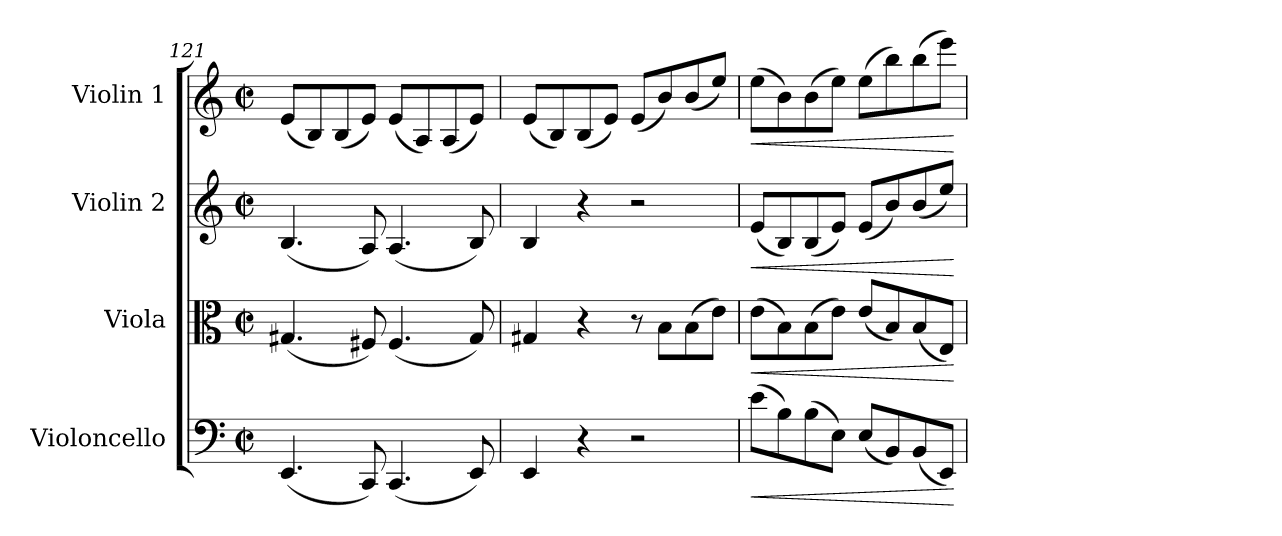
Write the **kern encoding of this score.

**kern	**dynam	**kern	**dynam	**kern	**dynam	**kern	**dynam
*part4	*part4	*part3	*part3	*part2	*part2	*part1	*part1
*staff4	*staff4	*staff3	*staff3	*staff2	*staff2	*staff1	*staff1
*I"Violoncello	*	*I"Viola	*	*I"Violin 2	*	*I"Violin 1	*
*I'Vc	*	*I'Vla	*	*I'Vln	*	*I'Vln	*
*clefF4	*	*clefC3	*	*clefG2	*	*clefG2	*
*k[]	*	*k[]	*	*k[]	*	*k[]	*
*M2/2	*	*M2/2	*	*M2/2	*	*M2/2	*
*met(c|)	*	*met(c|)	*	*met(c|)	*	*met(c|)	*
=121	=121	=121	=121	=121	=121	=121	=121
(4.EE/	.	(4.G#X/	.	(4.B/	.	(8e/L	.
.	.	.	.	.	.	8B/)	.
.	.	.	.	.	.	(8B/	.
8CC/)	.	8F#X/)	.	8A/)	.	8e/J)	.
(4.CC/	.	(4.F#/	.	(4.A/	.	(8e/L	.
.	.	.	.	.	.	8A/)	.
.	.	.	.	.	.	(8A/	.
8EE/)	.	8G#/)	.	8B/)	.	8e/J)	.
=122	=122	=122	=122	=122	=122	=122	=122
4EE/	.	4G#X/	.	4B/	.	(8e/L	.
.	.	.	.	.	.	8B/)	.
4r	.	4r	.	4r	.	(8B/	.
.	.	.	.	.	.	8e/J)	.
2r	.	8r	.	2r	.	(8e/L	.
.	.	8B\L	.	.	.	8b/)	.
.	.	(8B\	.	.	.	(8b/	.
.	.	8e\J)	.	.	.	8ee/J)	.
=123	=123	=123	=123	=123	=123	=123	=123
!	!LO:HP:b	!	!LO:HP:b	!	!LO:HP:b	!	!LO:HP:b
(8e\L	<	(8e\L	<	(8e/L	<	(8ee\L	<
8B\)	.	8B\)	.	8B/)	.	8b\)	.
(8B\	.	(8B\	.	(8B/	.	(8b\	.
8E\J)	.	8e\J)	.	8e/J)	.	8ee\J)	.
(8E/L	.	(8e/L	.	(8e/L	.	(8ee\L	.
8BB/)	.	8B/)	.	8b/)	.	8bb\)	.
(8BB/	.	(8B/	.	(8b/	.	(8bb\	.
8EE/J)	.	8E/J)	.	8ee/J)	.	8eee\J)	.
.	[	.	[	.	[	.	[
=	=	=	=	=	=	=	=
*-	*-	*-	*-	*-	*-	*-	*-
